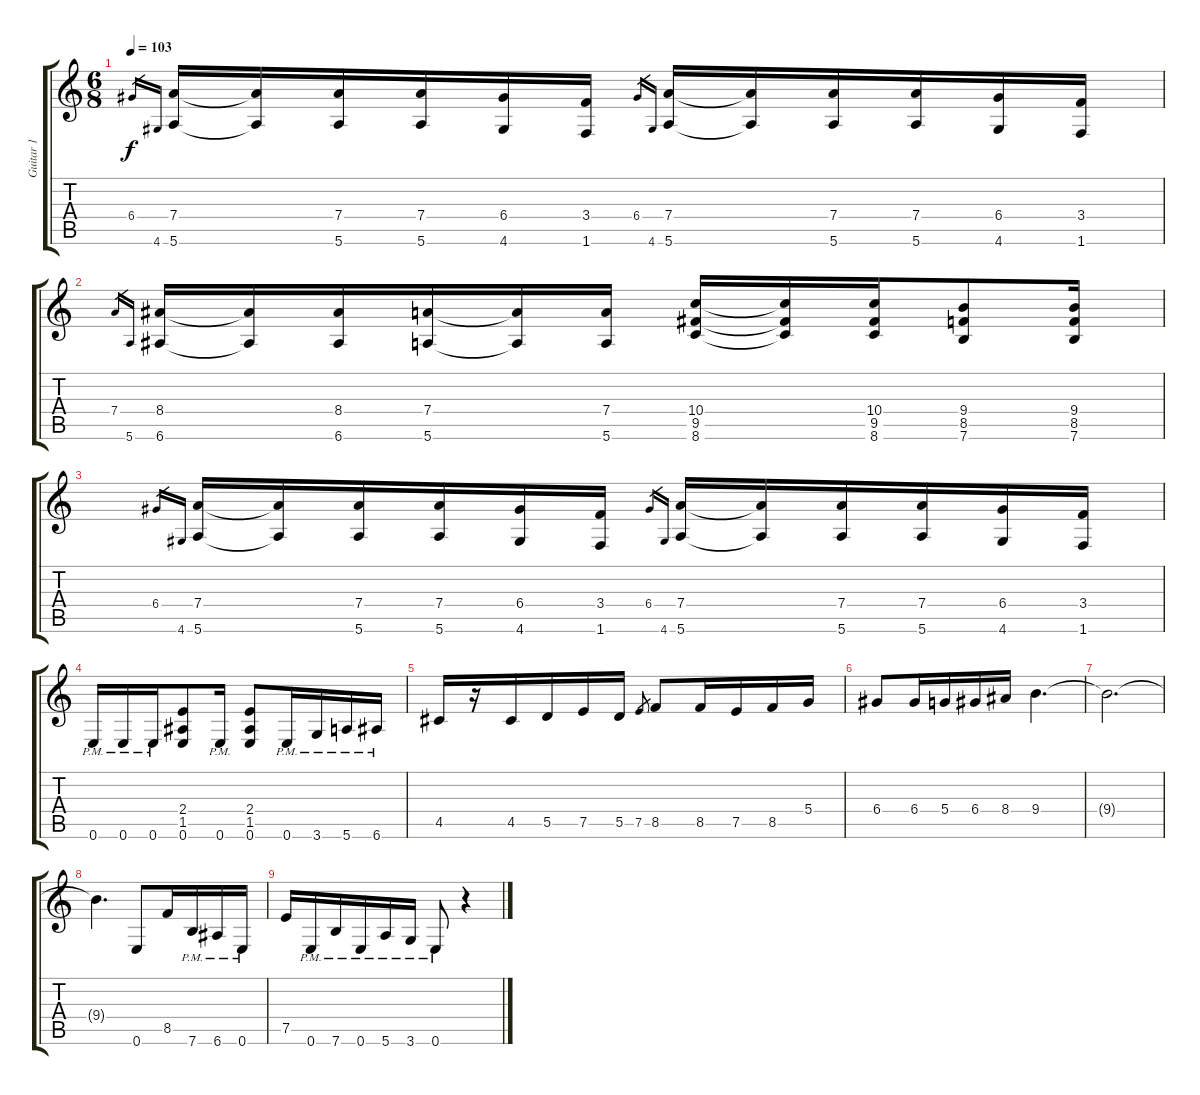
\track ("Guitar 1" "Guitar 1") {instrument distortionguitar}
\staff {score tabs}
\tuning (E4 B3 G3 D3 A2 E2) {hide}
\ts (6 8)
\tempo 103
\clef g2
\ks c
6.4.16{gr dy f} 4.6.16{gr} (7.4 5.6).16 (7.4{t} 5.6{t}).16 (7.4 5.6).16 (7.4 5.6).16 (6.4 4.6).16 (3.4 1.6).16 6.4.16{gr} 4.6.16{gr} (7.4 5.6).16 (7.4{t} 5.6{t}).16 (7.4 5.6).16 (7.4 5.6).16 (6.4 4.6).16 (3.4 1.6).16 |
7.4.16{gr} 5.6.16{gr} (8.4 6.6).16 (8.4{t} 6.6{t}).16 (8.4 6.6).16 (7.4 5.6).16 (7.4{t} 5.6{t}).16 (7.4 5.6).16 (10.4 9.5 8.6).16 (10.4{t} 9.5{t} 8.6{t}).16 (10.4 9.5 8.6).16 (9.4 8.5 7.6).8 (9.4 8.5 7.6).16 |
6.4.16{gr} 4.6.16{gr} (7.4 5.6).16 (7.4{t} 5.6{t}).16 (7.4 5.6).16 (7.4 5.6).16 (6.4 4.6).16 (3.4 1.6).16 6.4.16{gr} 4.6.16{gr} (7.4 5.6).16 (7.4{t} 5.6{t}).16 (7.4 5.6).16 (7.4 5.6).16 (6.4 4.6).16 (3.4 1.6).16 |
0.6{pm}.16 0.6{pm}.16 0.6{pm}.16 (2.4 1.5 0.6).8 0.6{pm}.16 (2.4 1.5 0.6).8 0.6{pm}.16 3.6{pm}.16 5.6{pm}.16 6.6{pm}.16 |
4.5.16 r.16 4.5.16 5.5.16 7.5.16 5.5.16 7.5.8{gr} 8.5.8 8.5.16 7.5.16 8.5.16 5.4.16 |
6.4.8 6.4.16 5.4.16 6.4.16 8.4.16 9.4.4{d} |
9.4{t}.2{d} |
9.4{t}.4{d} 0.6.8 8.5.16 7.6{pm}.16 6.6{pm}.16 0.6{pm}.16 |
7.5.16 0.6{pm}.16 7.6{pm}.16 0.6{pm}.16 5.6{pm}.16 3.6{pm}.16 0.6{pm}.8 r.4
